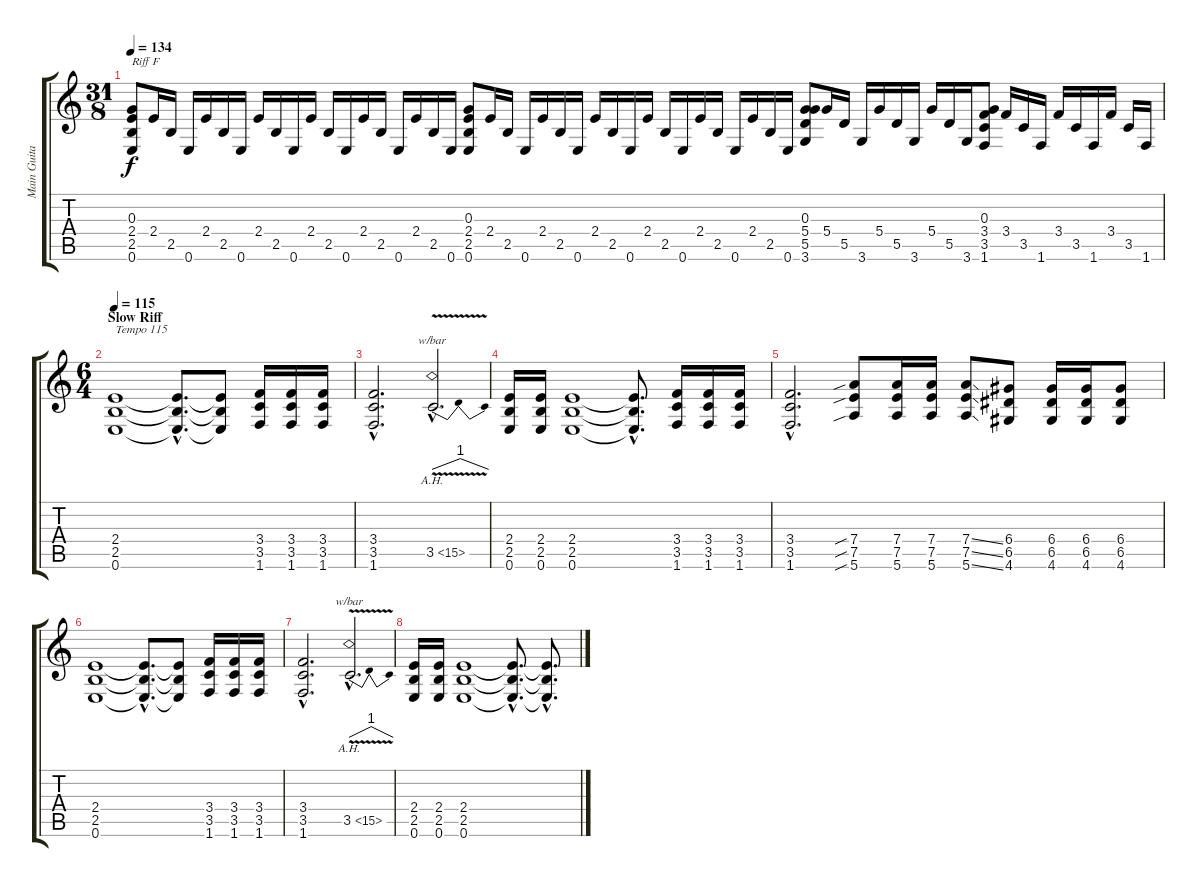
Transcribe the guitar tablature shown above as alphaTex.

\track ("Main Guitar " "Main Guita") {instrument electricguitarclean}
\staff {score tabs}
\tuning (E4 B3 G3 D3 A2 E2) {hide}
\ts (31 8)
\tempo 134
\clef g2
\ks c
(0.3 2.4 2.5 0.6).8{txt "Riff F" dy f} 2.4.16 2.5.16 0.6.16 2.4.16 2.5.16 0.6.16 2.4.16 2.5.16 0.6.16 2.4.16 2.5.16 0.6.16 2.4.16 2.5.16 0.6.16 2.4.16 2.5.16 0.6.16 (0.3 2.4 2.5 0.6).8 2.4.16 2.5.16 0.6.16 2.4.16 2.5.16 0.6.16 2.4.16 2.5.16 0.6.16 2.4.16 2.5.16 0.6.16 2.4.16 2.5.16 0.6.16 2.4.16 2.5.16 0.6.16 (0.3 5.4 5.5 3.6).8 5.4.16 5.5.16 3.6.16 5.4.16 5.5.16 3.6.16 5.4.16 5.5.16 3.6.16 (0.3 3.4 3.5 1.6).8 3.4.16 3.5.16 1.6.16 3.4.16 3.5.16 1.6.16 3.4.16 3.5.16 1.6.16 |
\ts (6 4)
\section ("" "Slow Riff")
\tempo 115
(2.4 2.5 0.6).1{txt "Tempo 115" instrument distortionguitar} (2.4{hac t} 2.5{hac t} 0.6{hac t}).8{d} (2.4{t} 2.5{t} 0.6{t}).8 (3.4 3.5 1.6).16 (3.4 3.5 1.6).16 (3.4 3.5 1.6).16 |
(3.4{hac} 3.5{hac} 1.6{hac}).2{d} 3.5{ah 12 v hac}.2{d tbe (dip default 0 0 30 4 60 0)} |
(2.4 2.5 0.6).16 (2.4 2.5 0.6).16 (2.4 2.5 0.6).1{instrument distortionguitar} (2.4{hac t} 2.5{hac t} 0.6{hac t}).8{d} (3.4 3.5 1.6).16 (3.4 3.5 1.6).16 (3.4 3.5 1.6).16 |
(3.4{hac} 3.5{hac} 1.6{hac}).2{d} (7.4{sib} 7.5{sib} 5.6{sib}).8 (7.4 7.5 5.6).16 (7.4 7.5 5.6).16 (7.4{ss} 7.5{ss} 5.6{ss}).8 (6.4 6.5 4.6).8 (6.4 6.5 4.6).16 (6.4 6.5 4.6).16 (6.4 6.5 4.6).8 |
(2.4 2.5 0.6).1{instrument distortionguitar} (2.4{hac t} 2.5{hac t} 0.6{hac t}).8{d} (2.4{t} 2.5{t} 0.6{t}).8 (3.4 3.5 1.6).16 (3.4 3.5 1.6).16 (3.4 3.5 1.6).16 |
(3.4{hac} 3.5{hac} 1.6{hac}).2{d} 3.5{ah 12 v hac}.2{d tbe (dip default 0 0 30 4 60 0)} |
(2.4 2.5 0.6).16 (2.4 2.5 0.6).16 (2.4 2.5 0.6).1{instrument distortionguitar} (2.4{hac t} 2.5{hac t} 0.6{hac t}).8{d} (2.4{hac t} 2.5{hac t} 0.6{hac t}).8{d}
